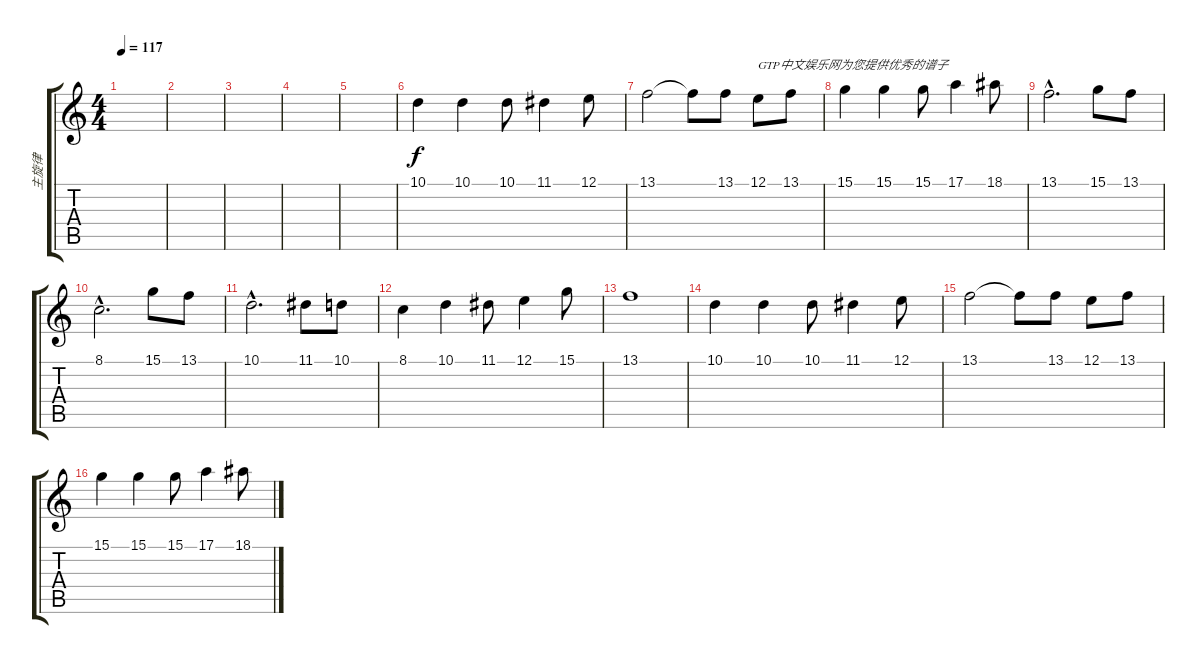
\track ("主旋律" "主旋律") {instrument piccolo}
\staff {score tabs}
\tuning (E4 B3 G3 D3 A2 E2) {hide}
\ts (4 4)
\tempo 117
\clef g2
\ks c
|
|
|
|
|
10.1.4 10.1.4 10.1.8 11.1.4 12.1.8 |
13.1.2 13.1{t}.8 13.1.8 12.1.8{txt "GTP中文娱乐网为您提供优秀的谱子"} 13.1.8 |
15.1.4 15.1.4 15.1.8 17.1.4 18.1.8 |
13.1{hac}.2{d} 15.1.8 13.1.8 |
8.1{hac}.2{d} 15.1.8 13.1.8 |
10.1{hac}.2{d} 11.1.8 10.1.8 |
8.1.4 10.1.4 11.1.8 12.1.4 15.1.8 |
13.1.1 |
10.1.4 10.1.4 10.1.8 11.1.4 12.1.8 |
13.1.2 13.1{t}.8 13.1.8 12.1.8 13.1.8 |
15.1.4 15.1.4 15.1.8 17.1.4 18.1.8
